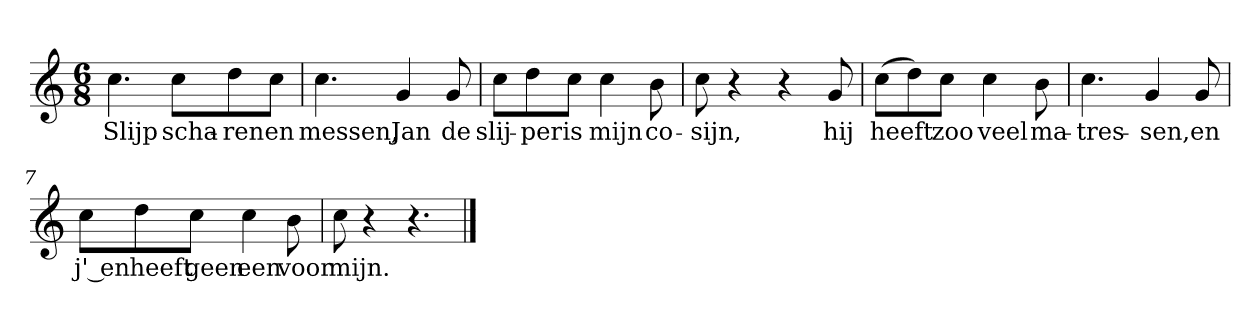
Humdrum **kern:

**kern	**text
*part1	*part1
*staff1	*staff1
*clefG2	*
*k[]	*
*C:	*
*M6/8	*
*MM120	*
=1	=1
4.cc	Slijp
8cc\L	scha-
8dd\	-ren
8cc\J	en
=2	=2
4.cc	messen,
4g	Jan
8g	de
=3	=3
8cc\L	slij-
8dd\	-per
8cc\J	is
4cc	mijn
8b	co-
=4	=4
8cc	-sijn,
4r	.
4r	.
8g	hij
=5	=5
(8cc\L	heeft
8dd\)	.
8cc\J	zoo
4cc	veel
8b	ma-
=6	=6
4.cc	-tres-
4g	-sen,
8g	en
=7	=7
8cc\L	j' en
8dd\	heeft
8cc\J	geen
4cc	een
8b	voor
=8	=8
8cc	mijn.
4r	.
4.r	.
==	==
*-	*-
